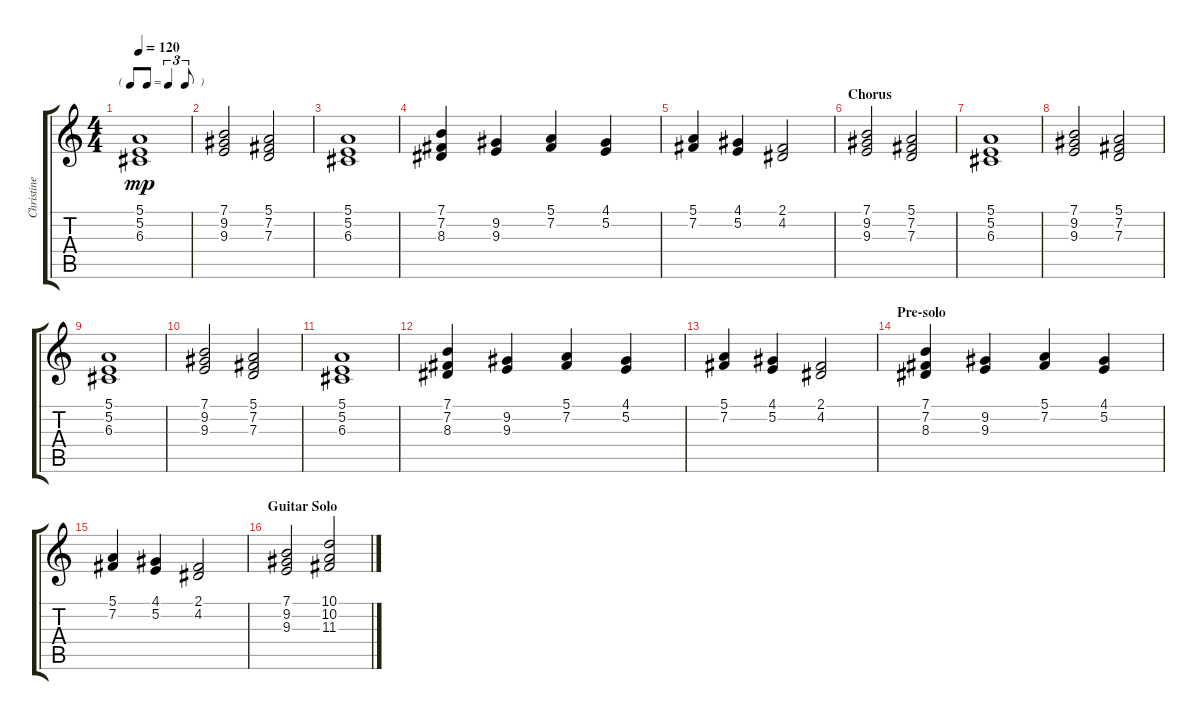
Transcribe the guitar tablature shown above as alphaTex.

\track ("Christine McVie - Vox Continental" "Christine ") {instrument drawbarorgan}
\staff {score tabs}
\tuning (E4 B3 G3 D3 A2 E2) {hide}
\ts (4 4)
\tf triplet8th
\tempo 120
\clef g2
\ks c
(5.1 5.2 6.3).1{dy mp} |
(7.1 9.2 9.3).2 (5.1 7.2 7.3).2 |
(5.1 5.2 6.3).1 |
(7.1 7.2 8.3).4 (9.2 9.3).4 (5.1 7.2).4 (4.1 5.2).4 |
(5.1 7.2).4 (4.1 5.2).4 (2.1 4.2).2 |
\section ("" "Chorus")
(7.1 9.2 9.3).2 (5.1 7.2 7.3).2 |
(5.1 5.2 6.3).1 |
(7.1 9.2 9.3).2 (5.1 7.2 7.3).2 |
(5.1 5.2 6.3).1 |
(7.1 9.2 9.3).2 (5.1 7.2 7.3).2 |
(5.1 5.2 6.3).1 |
(7.1 7.2 8.3).4 (9.2 9.3).4 (5.1 7.2).4 (4.1 5.2).4 |
(5.1 7.2).4 (4.1 5.2).4 (2.1 4.2).2 |
\section ("" "Pre-solo")
(7.1 7.2 8.3).4 (9.2 9.3).4 (5.1 7.2).4 (4.1 5.2).4 |
(5.1 7.2).4 (4.1 5.2).4 (2.1 4.2).2 |
\section ("" "Guitar Solo")
(7.1 9.2 9.3).2 (10.1 10.2 11.3).2
